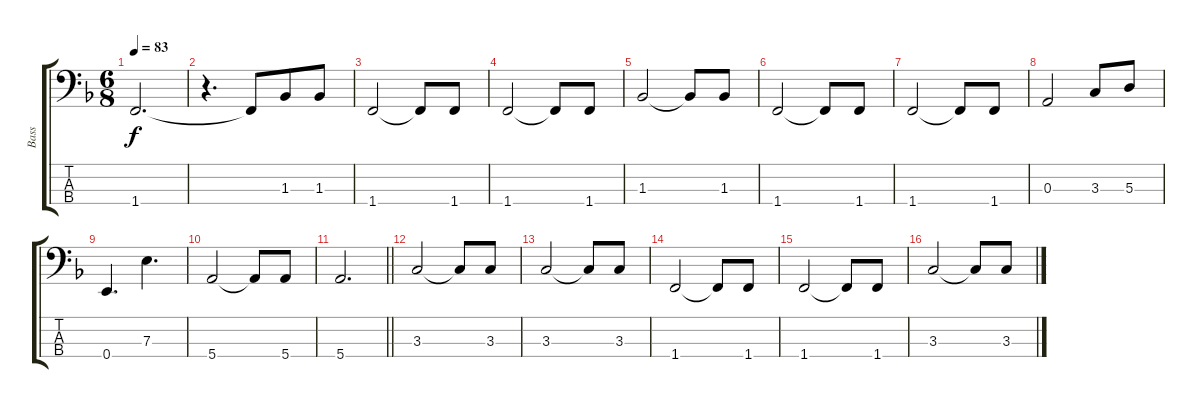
\track ("Bass" "Bass") {instrument electricbassfinger}
\staff {score tabs}
\tuning (G2 D2 A1 E1) {hide}
\ts (6 8)
\tempo 83
\clef f4
\ks f
1.4.2{d dy f volume 5} |
r.4{d} 1.4{t}.8 1.3.8{volume 13} 1.3.8 |
1.4.2 1.4{t}.8 1.4.8 |
1.4.2 1.4{t}.8 1.4.8 |
1.3.2 1.3{t}.8 1.3.8 |
1.4.2 1.4{t}.8 1.4.8 |
1.4.2 1.4{t}.8 1.4.8 |
0.3.2 3.3.8 5.3.8 |
0.4.4{d} 7.3.4{d} |
5.4.2 5.4{t}.8 5.4.8 |
\barLineRight lightlight
5.4.2{d} |
3.3.2 3.3{t}.8 3.3.8 |
3.3.2 3.3{t}.8 3.3.8 |
1.4.2 1.4{t}.8 1.4.8 |
1.4.2 1.4{t}.8 1.4.8 |
3.3.2 3.3{t}.8 3.3.8
